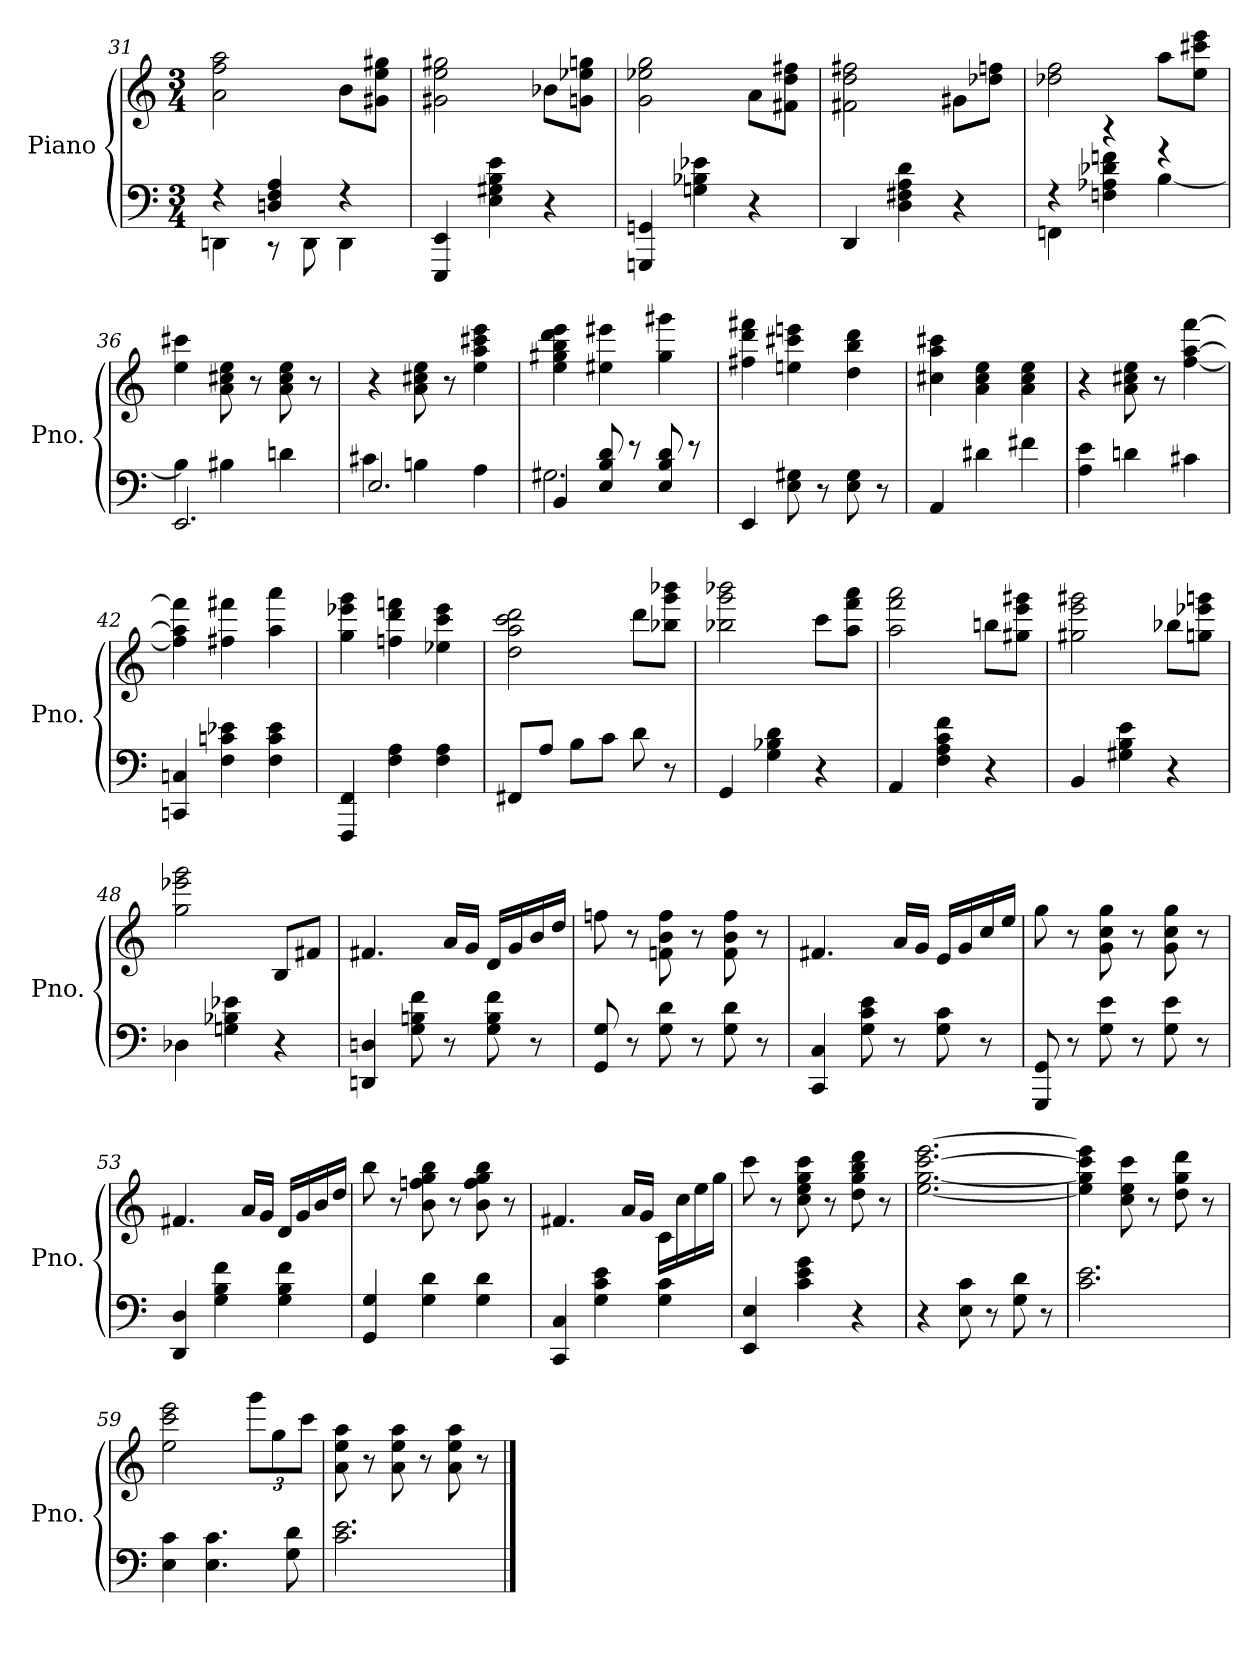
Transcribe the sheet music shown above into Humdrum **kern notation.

**kern	**kern
*part1	*part1
*staff2	*staff1
*I"Piano	*
*I'Pno.	*
*clefF4	*clefG2
*k[]	*k[]
*M3/4	*M3/4
=31	=31
*^	*
4r	4DDn\	2a\ 2ff\ 2aa\
4Dn/ 4F/ 4A/	8r	.
.	8DD\	.
4r	4DD\	8b\L
.	.	8g#X\ 8ee\ 8gg#X\J
*v	*v	*
=32	=32
4EEE/ 4EE/	2g#X\ 2ee\ 2gg#X\
4E\ 4G#X\ 4B\ 4e\	.
4r	8b-X\L
.	8gn\ 8ee-X\ 8ggn\J
=33	=33
4GGGn/ 4GGn/	2g\ 2ee-X\ 2gg\
4Gn\ 4B-X\ 4e-X\	.
4r	8a\L
.	8f#X\ 8dd\ 8ff#X\J
=34	=34
4DD/	2f#X\ 2dd\ 2ff#X\
4D\ 4F#X\ 4A\ 4d\	.
4r	8g#X\L
.	8dd-X\ 8ffn\J
!!LO:LB:g=z
=35	=35
*^	*
4r	4FFn\	2dd-X\ 2ff\
4r	4Fn\ 4A-X\ 4d-X\ 4fn\	.
4r	[4B\	8aa\L
.	.	8ee\ 8ccc#X\ 8eee\J
!!LO:PB:g=z
=36	=36	=36
2.EE/	4B\]	4ee\ 4ccc#X\
.	4B#X\	8a\ 8cc#X\ 8ee\
.	.	8r
.	4dn\	8a\ 8cc#\ 8ee\
.	.	8r
=37	=37	=37
2.E/	4c#X\	4r
.	4Bn\	8a\ 8cc#X\ 8ee\
.	.	8r
.	4A\	4ee\ 4aa\ 4ccc#X\ 4eee\
=38	=38	=38
4BB/	2.G#X\	4ee\ 4gg#X\ 4bb\ 4ddd\ 4eee\
8E/ 8B/ 8d/	.	4ee#X\ 4eee#X\
8r	.	.
8E/ 8B/ 8d/	.	4gg#\ 4ggg#X\
8r	.	.
*v	*v	*
=39	=39
4EE/	4ff#X\ 4ddd\ 4fff#X\
8E\ 8G#X\	4een\ 4ccc#X\ 4eeen\
8r	.
8E\ 8G#\	4dd\ 4bb\ 4ddd\
8r	.
=40	=40
4AA/	4cc#X\ 4aa\ 4ccc#X\
4d#X\	4a\ 4cc#\ 4ee\
4f#X\	4a\ 4cc#\ 4ee\
=41	=41
4A\ 4e\	4r
4dn\	8a\ 8cc#X\ 8ee\
.	8r
4c#X\	[4ff\ [4aa\ [4fff\
!!LO:LB:g=z
=42	=42
4CCn/ 4Cn/	4ff\] 4aa\] 4fff\]
4F\ 4cn\ 4e-X\	4ff#X\ 4fff#X\
4F\ 4c\ 4e-\	4aa\ 4aaa\
=43	=43
4FFF/ 4FF/	4gg\ 4eee-X\ 4ggg\
4F\ 4A\	4ffn\ 4ddd\ 4fffn\
4F\ 4A\	4ee-X\ 4ccc\ 4eee-\
=44	=44
8FF#X/L	2dd\ 2aa\ 2ccc\ 2ddd\
8A/J	.
8B\L	.
8c\J	.
8d\	8ddd\L
8r	8bb-X\ 8ggg\ 8bbb-X\J
=45	=45
4GG/	2bb-X\ 2ggg\ 2bbb-X\
4G\ 4B-X\ 4d\	.
4r	8ccc\L
.	8aa\ 8fff\ 8aaa\J
=46	=46
4AA/	2aa\ 2fff\ 2aaa\
4F\ 4A\ 4c\ 4f\	.
4r	8bbn\L
.	8gg#X\ 8eee\ 8ggg#X\J
=47	=47
4BB/	2gg#X\ 2eee\ 2ggg#X\
4G#X\ 4B\ 4e\	.
4r	8bb-X\L
.	8ggn\ 8eee-X\ 8gggn\J
!!LO:LB:g=z
=48	=48
4D-X\	2gg\ 2eee-X\ 2ggg\
4Gn\ 4B-X\ 4e-X\	.
4r	8B/L
.	8f#X/J
=49	=49
4DDn/ 4Dn/	4.f#X/
8G\ 8Bn\ 8f\	.
8r	16a/LL
.	16g/JJ
8G\ 8B\ 8f\	16d/LL
.	16g/
8r	16b/
.	16dd/JJ
=50	=50
8GG/ 8G/	8ffn\
8r	8r
8G\ 8d\	8fn\ 8b\ 8ff\
8r	8r
8G\ 8d\	8f\ 8b\ 8ff\
8r	8r
=51	=51
4CC/ 4C/	4.f#X/
8G\ 8c\ 8e\	.
8r	16a/LL
.	16g/JJ
8G\ 8c\	16e/LL
.	16g/
8r	16cc/
.	16ee/JJ
=52	=52
8GGG/ 8GG/	8gg\
8r	8r
8G\ 8e\	8g\ 8cc\ 8gg\
8r	8r
8G\ 8e\	8g\ 8cc\ 8gg\
8r	8r
!!LO:LB:g=z
=53	=53
4DD/ 4D/	4.f#X/
4G\ 4B\ 4f\	.
.	16a/LL
.	16g/JJ
4G\ 4B\ 4f\	16d/LL
.	16g/
.	16b/
.	16dd/JJ
=54	=54
4GG/ 4G/	8bb\
.	8r
4G\ 4d\	8b\ 8ffn\ 8gg\ 8bb\
.	8r
4G\ 4d\	8b\ 8ff\ 8gg\ 8bb\
.	8r
=55	=55
4CC/ 4C/	4.f#X/
4G\ 4c\ 4e\	.
.	16a/LL
.	16g/JJ
4G\ 4c\	16c\LL
.	16cc\
.	16ee\
.	16gg\JJ
=56	=56
4EE/ 4E/	8ccc\
.	8r
4c\ 4e\ 4g\	8cc\ 8ee\ 8gg\ 8ccc\
.	8r
4r	8dd\ 8gg\ 8bb\ 8ddd\
.	8r
!!LO:LB:g=z
=57	=57
4r	[2.ee\ [2.gg\ [2.ccc\ [2.eee\
8E\ 8c\	.
8r	.
8G\ 8d\	.
8r	.
=58	=58
2.c\ 2.e\	4ee\] 4gg\] 4ccc\] 4eee\]
.	8cc\ 8ee\ 8ccc\
.	8r
.	8dd\ 8gg\ 8ddd\
.	8r
=59	=59
4E\ 4c\	2ee\ 2ccc\ 2eee\
4.E\ 4.c\	.
*	*Xbrackettup
.	12ggg\L
.	12gg\
8G\ 8d\	.
.	12ccc\J
=60	=60
2.c\ 2.e\	8a\ 8ee\ 8aa\
.	8r
.	8a\ 8ee\ 8aa\
.	8r
.	8a\ 8ee\ 8aa\
.	8r
==	==
*-	*-
